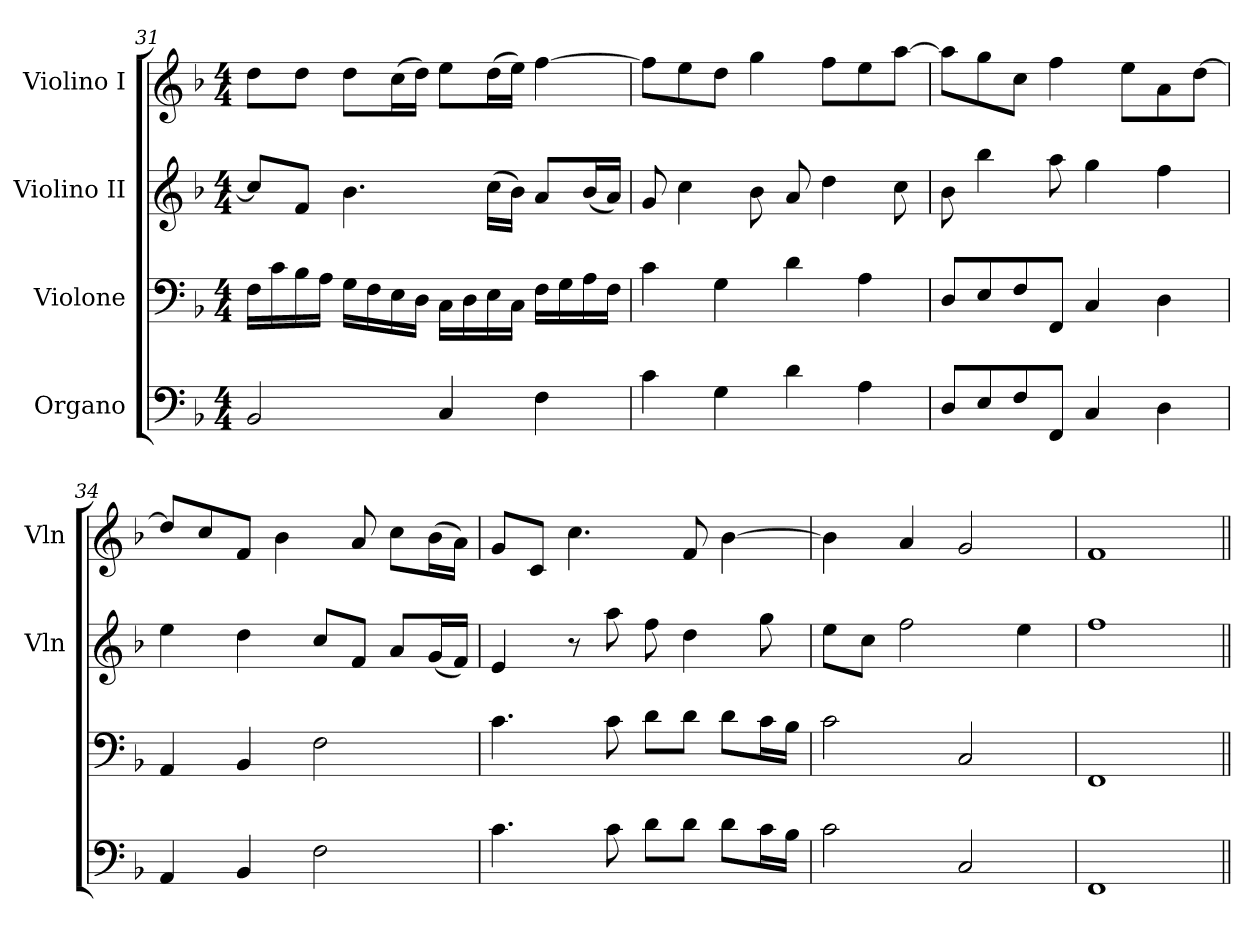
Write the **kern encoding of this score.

**kern	**kern	**kern	**kern
*part4	*part3	*part2	*part1
*staff4	*staff3	*staff2	*staff1
*I"Organo	*I"Violone	*I"Violino II	*I"Violino I
*	*	*I'Vln	*I'Vln
*clefF4	*clefF4	*clefG2	*clefG2
*k[b-]	*k[b-]	*k[b-]	*k[b-]
*F:	*F:	*F:	*F:
*M4/4	*M4/4	*M4/4	*M4/4
=31	=31	=31	=31
2BB-	16FLL	8ccL]	8ddL
.	16c	.	.
.	16B-	8fJ	8ddJ
.	16AJJ	.	.
.	16GLL	4.b-	8ddL
.	16F	.	.
.	16E	.	(16ccL
.	16DJJ	.	16ddJJ)
4C	16CLL	.	8eeL
.	16D	.	.
.	16E	(16ccLL	(16ddL
.	16CJJ	16b-JJ)	16eeJJ)
4F	16FLL	8aL	[4ff
.	16G	.	.
.	16A	(16b-L	.
.	16FJJ	16aJJ)	.
=32	=32	=32	=32
4c	4c	8g	8ffL]
.	.	4cc	8ee
4G	4G	.	8ddJ
.	.	8b-	4gg
4d	4d	8a	.
.	.	4dd	8ffL
4A	4A	.	8ee
.	.	8cc	[8aaJ
=33	=33	=33	=33
8DL	8DL	8b-	8aaL]
8E	8E	4bb-	8gg
8F	8F	.	8ccJ
8FFJ	8FFJ	8aa	4ff
4C	4C	4gg	.
.	.	.	8eeL
4D	4D	4ff	8a
.	.	.	[8ddJ
=34	=34	=34	=34
4AA	4AA	4ee	8ddL]
.	.	.	8cc
4BB-	4BB-	4dd	8fJ
.	.	.	4b-
2F	2F	8ccL	.
.	.	8fJ	8a
.	.	8aL	8ccL
.	.	(16gL	(16b-L
.	.	16fJJ)	16aJJ)
=35	=35	=35	=35
4.c	4.c	4e	8gL
.	.	.	8cJ
.	.	8r	4.cc
8c	8c	8aa	.
8dL	8dL	8ff	.
8dJ	8dJ	4dd	8f
8dL	8dL	.	[4b-
16cL	16cL	8gg	.
16B-JJ	16B-JJ	.	.
=36	=36	=36	=36
2c	2c	8eeL	4b-]
.	.	8ccJ	.
.	.	2ff	4a
2C	2C	.	2g
.	.	4ee	.
=37	=37	=37	=37
1FF	1FF	1ff	1f
=||	=||	=||	=||
*-	*-	*-	*-
